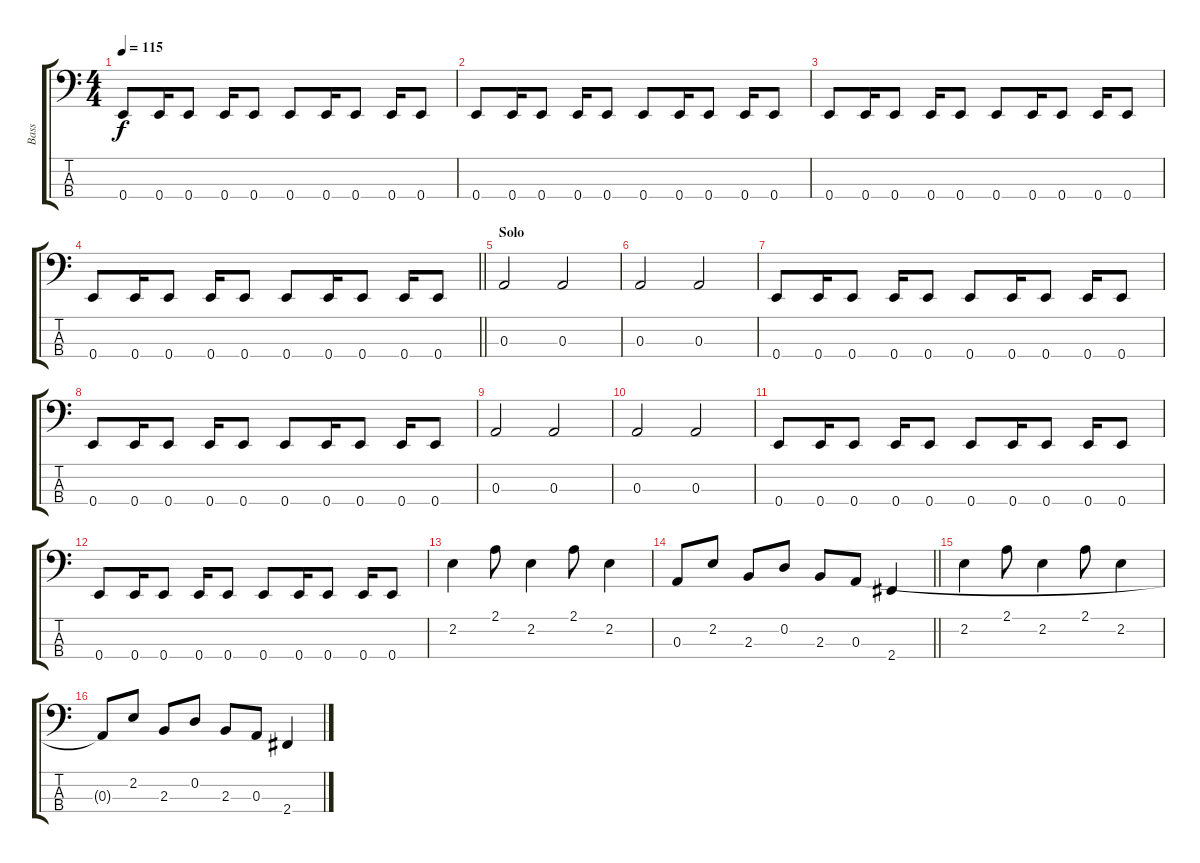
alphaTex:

\track ("Bass" "Bass") {instrument electricbassfinger}
\staff {score tabs}
\tuning (G2 D2 A1 E1) {hide}
\ts (4 4)
\tempo 115
\clef f4
\ks c
0.4.8{dy f} 0.4.16 0.4.8 0.4.16 0.4.8 0.4.8 0.4.16 0.4.8 0.4.16 0.4.8 |
0.4.8 0.4.16 0.4.8 0.4.16 0.4.8 0.4.8 0.4.16 0.4.8 0.4.16 0.4.8 |
0.4.8 0.4.16 0.4.8 0.4.16 0.4.8 0.4.8 0.4.16 0.4.8 0.4.16 0.4.8 |
\barLineRight lightlight
0.4.8 0.4.16 0.4.8 0.4.16 0.4.8 0.4.8 0.4.16 0.4.8 0.4.16 0.4.8 |
\section ("" "Solo")
0.3.2 0.3.2 |
0.3.2 0.3.2 |
0.4.8 0.4.16 0.4.8 0.4.16 0.4.8 0.4.8 0.4.16 0.4.8 0.4.16 0.4.8 |
0.4.8 0.4.16 0.4.8 0.4.16 0.4.8 0.4.8 0.4.16 0.4.8 0.4.16 0.4.8 |
0.3.2 0.3.2 |
0.3.2 0.3.2 |
0.4.8 0.4.16 0.4.8 0.4.16 0.4.8 0.4.8 0.4.16 0.4.8 0.4.16 0.4.8 |
0.4.8 0.4.16 0.4.8 0.4.16 0.4.8 0.4.8 0.4.16 0.4.8 0.4.16 0.4.8 |
2.2.4 2.1.8 2.2.4 2.1.8 2.2.4 |
\barLineRight lightlight
0.3.8 2.2.8 2.3.8 0.2.8 2.3.8 0.3.8 2.4.4 |
2.2.4 2.1.8 2.2.4 2.1.8 2.2.4 |
0.3{t}.8 2.2.8 2.3.8 0.2.8 2.3.8 0.3.8 2.4.4
